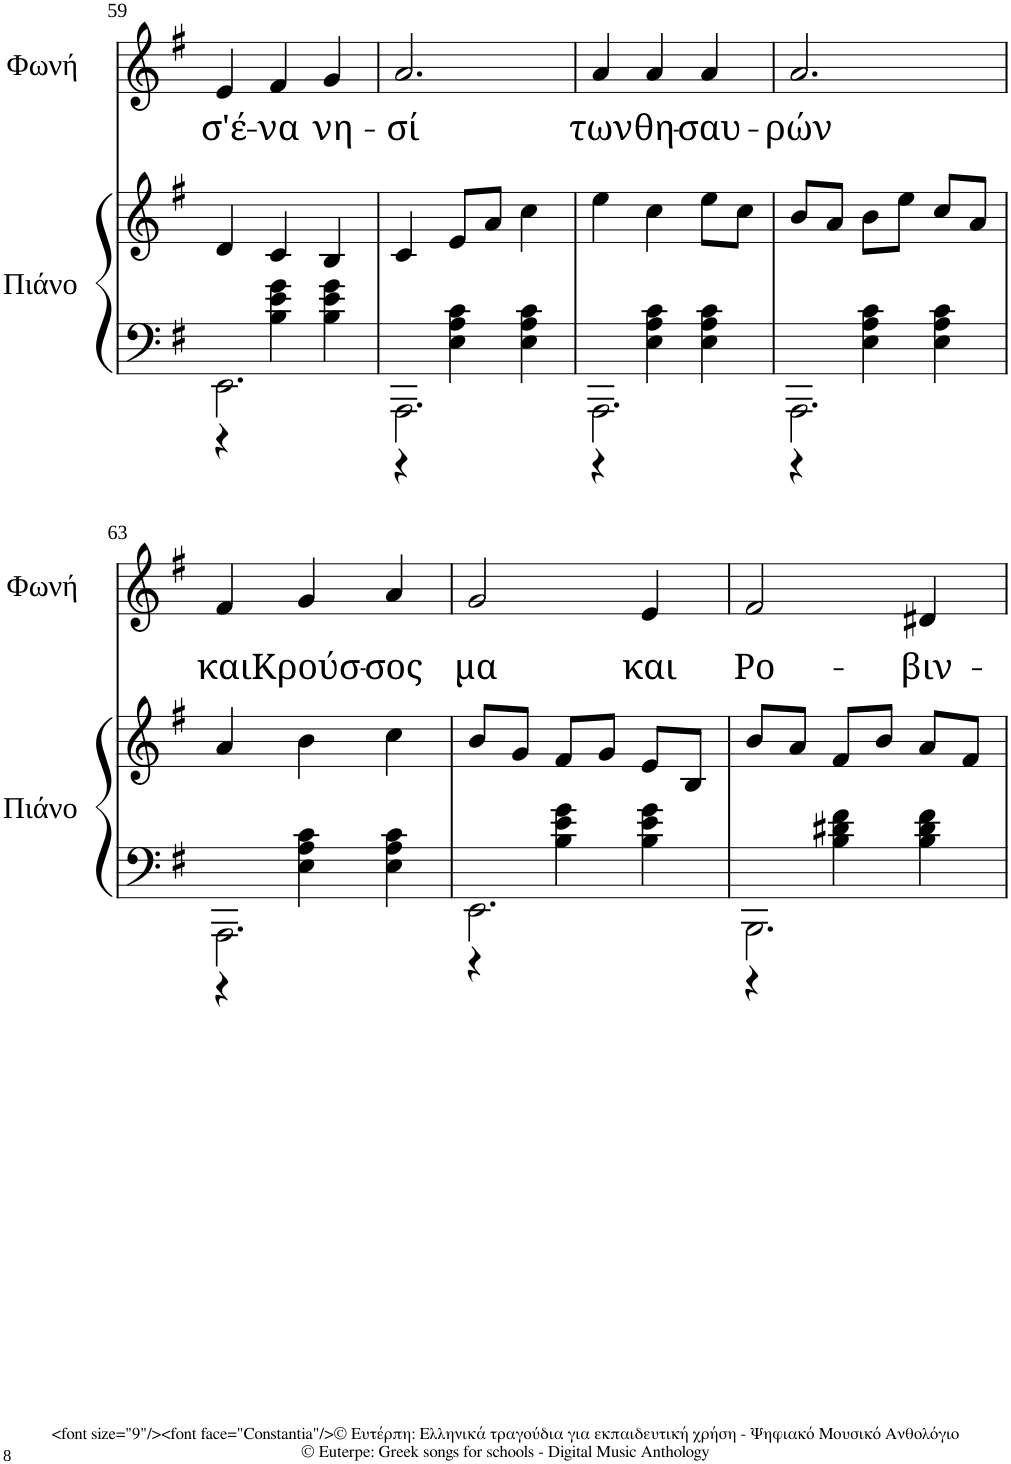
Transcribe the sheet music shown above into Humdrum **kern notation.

**kern	**kern	**kern	**text
*part2	*part2	*part1	*part1
*staff3	*staff2	*staff1	*staff1
*I"Πιάνο	*	*I"Φωνή	*
!!LO:PB:g=z
*clefF4	*clefG2	*clefG2	*
*k[f#]	*k[f#]	*k[f#]	*
*M3/4	*M3/4	*M3/4	*
=59	=59	=59	=59
*^	*	*	*
!	!	!	!	!LO:LY:b
2.EE\	4r	4d/	4e/	σ'έ-
!	!	!	!	!LO:LY:b
.	4B\ 4e\ 4g\	4c/	4f#/	-να
!	!	!	!	!LO:LY:b
.	4B\ 4e\ 4g\	4B/	4g/	νη-
=60	=60	=60	=60	=60
!	!	!	!	!LO:LY:b
2.AAA\	4r	4c/	2.a/	-σί
.	4E\ 4A\ 4c\	8e/L	.	.
.	.	8a/J	.	.
.	4E\ 4A\ 4c\	4cc\	.	.
=61	=61	=61	=61	=61
!	!	!	!	!LO:LY:b
2.AAA\	4r	4ee\	4a/	των
!	!	!	!	!LO:LY:b
.	4E\ 4A\ 4c\	4cc\	4a/	θη-
!	!	!	!	!LO:LY:b
.	4E\ 4A\ 4c\	8ee\L	4a/	-σαυ-
.	.	8cc\J	.	.
=62	=62	=62	=62	=62
!	!	!	!	!LO:LY:b
2.AAA\	4r	8b/L	2.a/	-ρών
.	.	8a/J	.	.
.	4E\ 4A\ 4c\	8b\L	.	.
.	.	8ee\J	.	.
.	4E\ 4A\ 4c\	8cc/L	.	.
.	.	8a/J	.	.
!!LO:LB:g=z
=63	=63	=63	=63	=63
!	!	!	!	!LO:LY:b
2.AAA\	4r	4a/	4f#/	και
!	!	!	!	!LO:LY:b
.	4E\ 4A\ 4c\	4b\	4g/	Κρούσ-
!	!	!	!	!LO:LY:b
.	4E\ 4A\ 4c\	4cc\	4a/	-σος
=64	=64	=64	=64	=64
!	!	!	!	!LO:LY:b
2.EE\	4r	8b/L	2g/	μα
.	.	8g/J	.	.
.	4B\ 4e\ 4g\	8f#/L	.	.
.	.	8g/J	.	.
!	!	!	!	!LO:LY:b
.	4B\ 4e\ 4g\	8e/L	4e/	και
.	.	8B/J	.	.
=65	=65	=65	=65	=65
!	!	!	!	!LO:LY:b
2.BBB\	4r	8b/L	2f#/	Ρο-
.	.	8a/J	.	.
.	4B\ 4d#X\ 4f#\	8f#/L	.	.
.	.	8b/J	.	.
!	!	!	!	!LO:LY:b
.	4B\ 4d#\ 4f#\	8a/L	4d#X/	-βιν-
.	.	8f#/J	.	.
*v	*v	*	*	*
=	=	=	=
*-	*-	*-	*-
